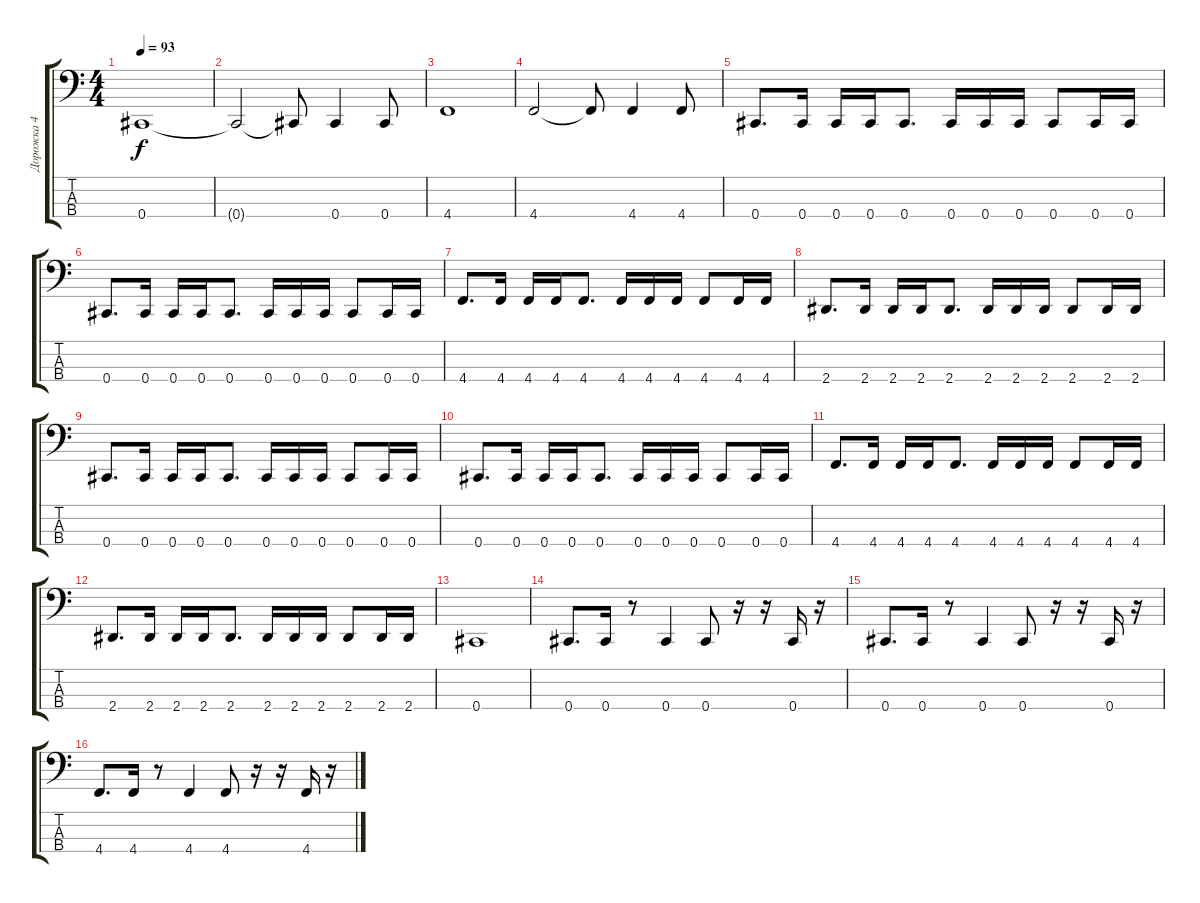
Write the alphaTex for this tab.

\track ("Дорожка 4" "Дорожка 4") {instrument electricbassfinger}
\staff {score tabs}
\tuning (Gb2 Db2 Ab1 Db1) {hide}
\ts (4 4)
\tempo 93
\clef f4
\ks c
0.4.1{dy f} |
0.4{t}.2 0.4{t}.8 0.4.4 0.4.8 |
4.4.1 |
4.4.2 4.4{t}.8 4.4.4 4.4.8 |
0.4.8{d} 0.4.16 0.4.16 0.4.16 0.4.8{d} 0.4.16 0.4.16 0.4.16 0.4.8 0.4.16 0.4.16 |
0.4.8{d} 0.4.16 0.4.16 0.4.16 0.4.8{d} 0.4.16 0.4.16 0.4.16 0.4.8 0.4.16 0.4.16 |
4.4.8{d} 4.4.16 4.4.16 4.4.16 4.4.8{d} 4.4.16 4.4.16 4.4.16 4.4.8 4.4.16 4.4.16 |
2.4.8{d} 2.4.16 2.4.16 2.4.16 2.4.8{d} 2.4.16 2.4.16 2.4.16 2.4.8 2.4.16 2.4.16 |
0.4.8{d} 0.4.16 0.4.16 0.4.16 0.4.8{d} 0.4.16 0.4.16 0.4.16 0.4.8 0.4.16 0.4.16 |
0.4.8{d} 0.4.16 0.4.16 0.4.16 0.4.8{d} 0.4.16 0.4.16 0.4.16 0.4.8 0.4.16 0.4.16 |
4.4.8{d} 4.4.16 4.4.16 4.4.16 4.4.8{d} 4.4.16 4.4.16 4.4.16 4.4.8 4.4.16 4.4.16 |
2.4.8{d} 2.4.16 2.4.16 2.4.16 2.4.8{d} 2.4.16 2.4.16 2.4.16 2.4.8 2.4.16 2.4.16 |
0.4.1 |
0.4.8{d} 0.4.16 r.8 0.4.4 0.4.8 r.16 r.16 0.4.16 r.16 |
0.4.8{d} 0.4.16 r.8 0.4.4 0.4.8 r.16 r.16 0.4.16 r.16 |
4.4.8{d} 4.4.16 r.8 4.4.4 4.4.8 r.16 r.16 4.4.16 r.16
